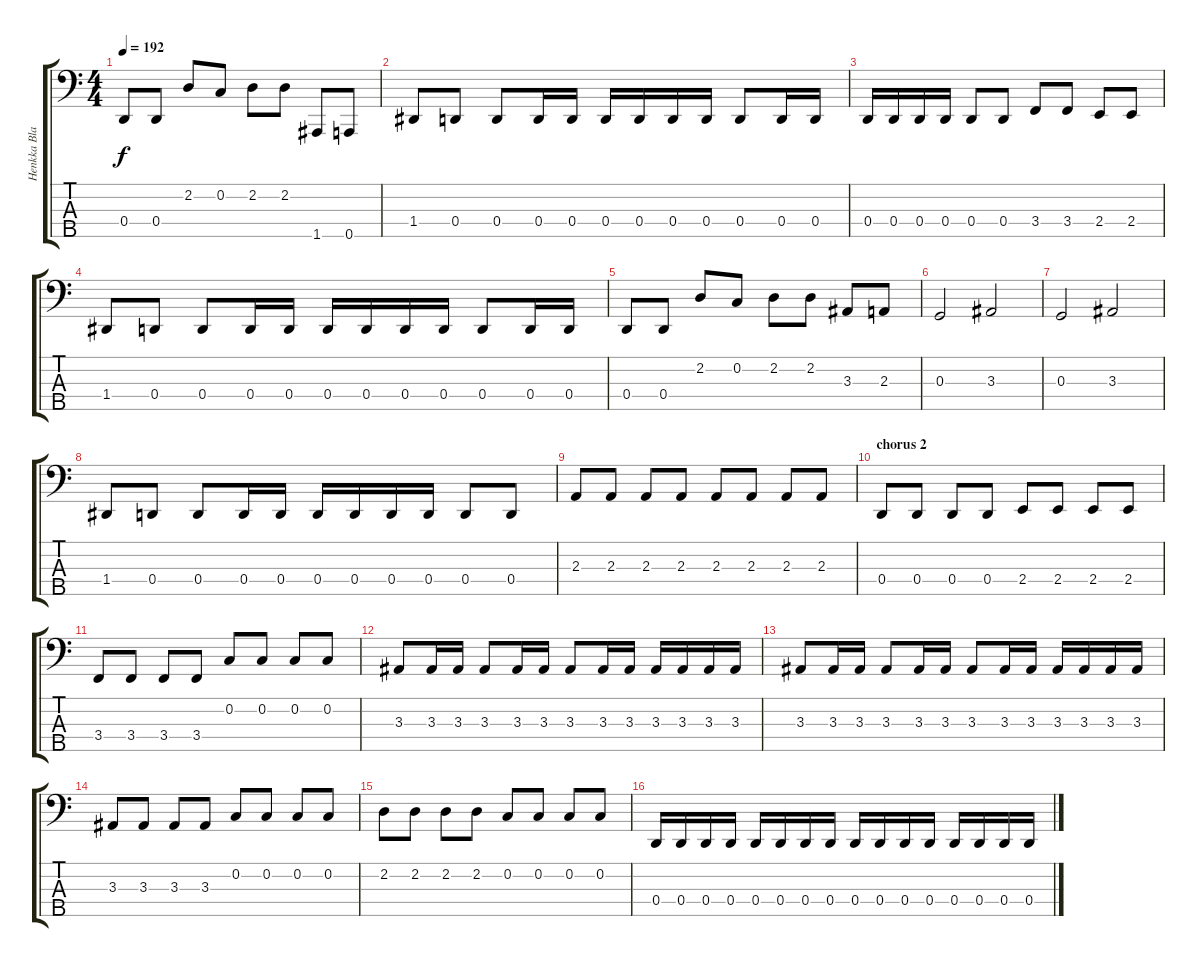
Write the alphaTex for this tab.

\track ("Henkka Blacksmith" "Henkka Bla") {instrument electricbassfinger}
\staff {score tabs}
\tuning (F2 C2 G1 D1 A0) {hide}
\ts (4 4)
\tempo 192
\clef f4
\ks c
0.4.8{dy f} 0.4.8 2.2.8 0.2.8 2.2.8 2.2.8 1.5.8 0.5.8 |
1.4.8 0.4.8 0.4.8 0.4.16 0.4.16 0.4.16 0.4.16 0.4.16 0.4.16 0.4.8 0.4.16 0.4.16 |
0.4.16 0.4.16 0.4.16 0.4.16 0.4.8 0.4.8 3.4.8 3.4.8 2.4.8 2.4.8 |
1.4.8 0.4.8 0.4.8 0.4.16 0.4.16 0.4.16 0.4.16 0.4.16 0.4.16 0.4.8 0.4.16 0.4.16 |
0.4.8 0.4.8 2.2.8 0.2.8 2.2.8 2.2.8 3.3.8 2.3.8 |
0.3.2 3.3.2 |
0.3.2 3.3.2 |
1.4.8 0.4.8 0.4.8 0.4.16 0.4.16 0.4.16 0.4.16 0.4.16 0.4.16 0.4.8 0.4.8 |
2.3.8 2.3.8 2.3.8 2.3.8 2.3.8 2.3.8 2.3.8 2.3.8 |
\section ("" "chorus 2")
0.4.8 0.4.8 0.4.8 0.4.8 2.4.8 2.4.8 2.4.8 2.4.8 |
3.4.8 3.4.8 3.4.8 3.4.8 0.2.8 0.2.8 0.2.8 0.2.8 |
3.3.8 3.3.16 3.3.16 3.3.8 3.3.16 3.3.16 3.3.8 3.3.16 3.3.16 3.3.16 3.3.16 3.3.16 3.3.16 |
3.3.8 3.3.16 3.3.16 3.3.8 3.3.16 3.3.16 3.3.8 3.3.16 3.3.16 3.3.16 3.3.16 3.3.16 3.3.16 |
3.3.8 3.3.8 3.3.8 3.3.8 0.2.8 0.2.8 0.2.8 0.2.8 |
2.2.8 2.2.8 2.2.8 2.2.8 0.2.8 0.2.8 0.2.8 0.2.8 |
0.4.16 0.4.16 0.4.16 0.4.16 0.4.16 0.4.16 0.4.16 0.4.16 0.4.16 0.4.16 0.4.16 0.4.16 0.4.16 0.4.16 0.4.16 0.4.16
